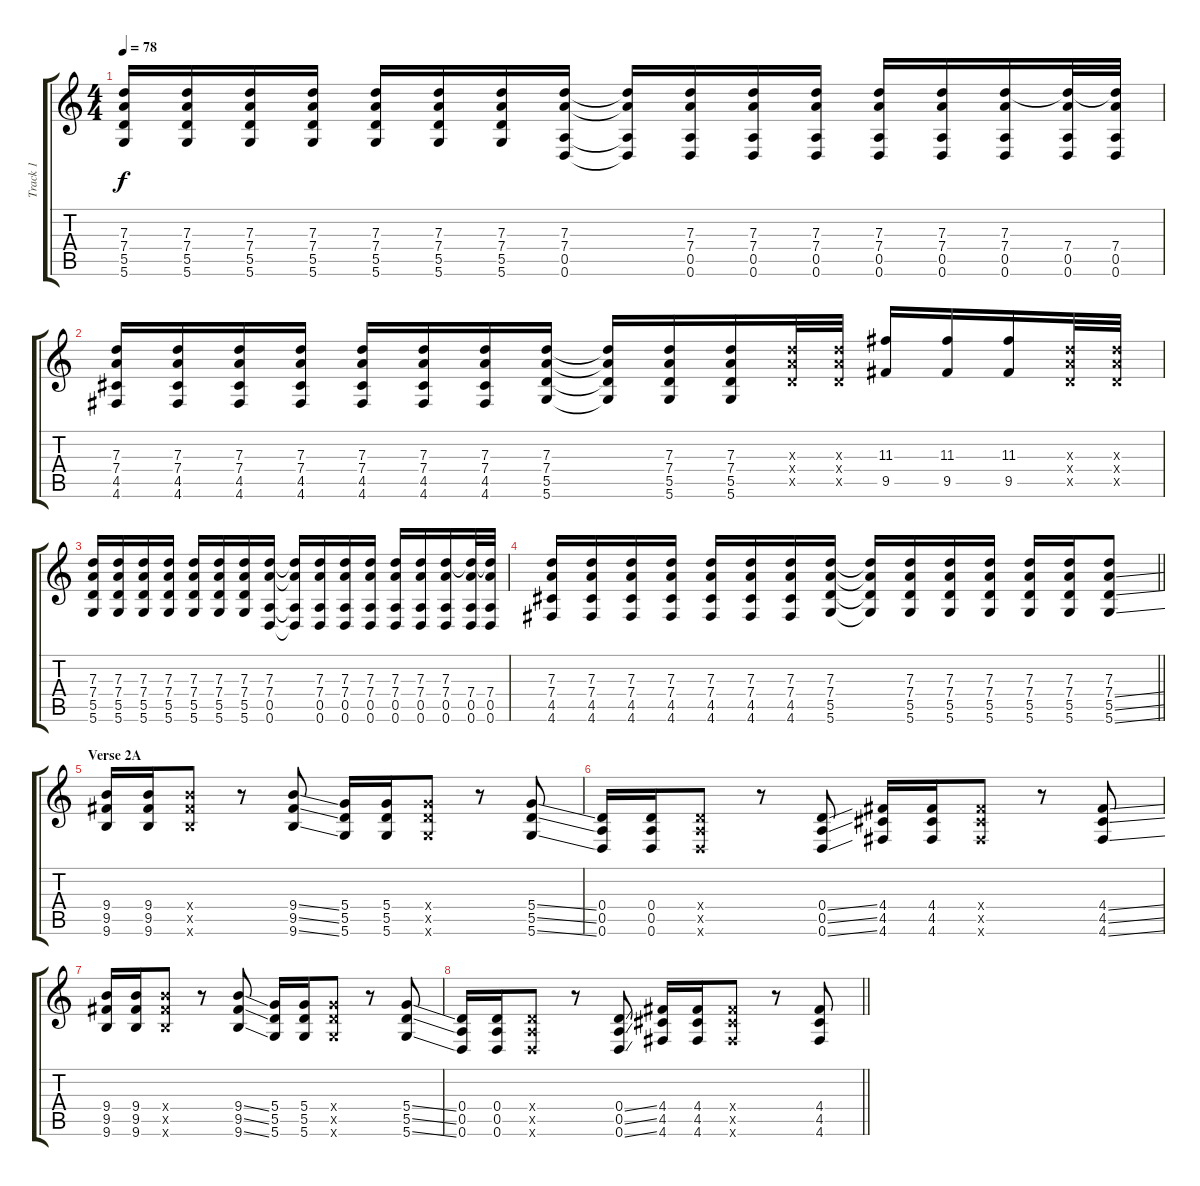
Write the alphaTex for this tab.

\track ("Track 1" "Track 1") {instrument acousticguitarsteel}
\staff {score tabs}
\tuning (E4 B3 G3 D3 A2 D2) {hide}
\ts (4 4)
\tempo 78
\clef g2
\ks c
(7.3 7.4 5.5 5.6).16{dy f} (7.3 7.4 5.5 5.6).16 (7.3 7.4 5.5 5.6).16 (7.3 7.4 5.5 5.6).16 (7.3 7.4 5.5 5.6).16 (7.3 7.4 5.5 5.6).16 (7.3 7.4 5.5 5.6).16 (7.3 7.4 0.5 0.6).16 (7.3{t} 7.4{t} 0.5{t} 0.6{t}).16 (7.3 7.4 0.5 0.6).16 (7.3 7.4 0.5 0.6).16 (7.3 7.4 0.5 0.6).16 (7.3 7.4 0.5 0.6).16 (7.3 7.4 0.5 0.6).16 (7.3 7.4 0.5 0.6).16 (7.3{t} 7.4 0.5 0.6).32 (7.3{t} 7.4 0.5 0.6).32 |
(7.3 7.4 4.5 4.6).16 (7.3 7.4 4.5 4.6).16 (7.3 7.4 4.5 4.6).16 (7.3 7.4 4.5 4.6).16 (7.3 7.4 4.5 4.6).16 (7.3 7.4 4.5 4.6).16 (7.3 7.4 4.5 4.6).16 (7.3 7.4 5.5 5.6).16 (7.3{t} 7.4{t} 5.5{t} 5.6{t}).16 (7.3 7.4 5.5 5.6).16 (7.3 7.4 5.5 5.6).16 (7.3{x} 7.4{x} 5.5{x}).32 (7.3{x} 7.4{x} 5.5{x}).32 (11.3 9.5).16 (11.3 9.5).16 (11.3 9.5).16 (7.3{x} 7.4{x} 5.5{x}).32 (7.3{x} 7.4{x} 5.5{x}).32 |
(7.3 7.4 5.5 5.6).16 (7.3 7.4 5.5 5.6).16 (7.3 7.4 5.5 5.6).16 (7.3 7.4 5.5 5.6).16 (7.3 7.4 5.5 5.6).16 (7.3 7.4 5.5 5.6).16 (7.3 7.4 5.5 5.6).16 (7.3 7.4 0.5 0.6).16 (7.3{t} 7.4{t} 0.5{t} 0.6{t}).16 (7.3 7.4 0.5 0.6).16 (7.3 7.4 0.5 0.6).16 (7.3 7.4 0.5 0.6).16 (7.3 7.4 0.5 0.6).16 (7.3 7.4 0.5 0.6).16 (7.3 7.4 0.5 0.6).16 (7.3{t} 7.4 0.5 0.6).32 (7.3{t} 7.4 0.5 0.6).32 |
\barLineRight lightlight
(7.3 7.4 4.5 4.6).16 (7.3 7.4 4.5 4.6).16 (7.3 7.4 4.5 4.6).16 (7.3 7.4 4.5 4.6).16 (7.3 7.4 4.5 4.6).16 (7.3 7.4 4.5 4.6).16 (7.3 7.4 4.5 4.6).16 (7.3 7.4 5.5 5.6).16 (7.3{t} 7.4{t} 5.5{t} 5.6{t}).16 (7.3 7.4 5.5 5.6).16 (7.3 7.4 5.5 5.6).16 (7.3 7.4 5.5 5.6).16 (7.3 7.4 5.5 5.6).16 (7.3 7.4 5.5 5.6).16 (7.3 7.4{ss} 5.5{ss} 5.6{ss}).8 |
\section ("" "Verse 2A")
(9.4 9.5 9.6).16 (9.4 9.5 9.6).16 (9.4{x} 9.5{x} 9.6{x}).8 r.8 (9.4{ss} 9.5{ss} 9.6{ss}).8 (5.4 5.5 5.6).16 (5.4 5.5 5.6).16 (5.4{x} 5.5{x} 5.6{x}).8 r.8 (5.4{ss} 5.5{ss} 5.6{ss}).8 |
(0.4 0.5 0.6).16 (0.4 0.5 0.6).16 (0.4{x} 0.5{x} 0.6{x}).8 r.8 (0.4{ss} 0.5{ss} 0.6{ss}).8 (4.4 4.5 4.6).16 (4.4 4.5 4.6).16 (4.4{x} 4.5{x} 4.6{x}).8 r.8 (4.4{ss} 4.5{ss} 4.6{ss}).8 |
(9.4 9.5 9.6).16 (9.4 9.5 9.6).16 (9.4{x} 9.5{x} 9.6{x}).8 r.8 (9.4{ss} 9.5{ss} 9.6{ss}).8 (5.4 5.5 5.6).16 (5.4 5.5 5.6).16 (5.4{x} 5.5{x} 5.6{x}).8 r.8 (5.4{ss} 5.5{ss} 5.6{ss}).8 |
\barLineRight lightlight
(0.4 0.5 0.6).16 (0.4 0.5 0.6).16 (0.4{x} 0.5{x} 0.6{x}).8 r.8 (0.4{ss} 0.5{ss} 0.6{ss}).8 (4.4 4.5 4.6).16 (4.4 4.5 4.6).16 (4.4{x} 4.5{x} 4.6{x}).8 r.8 (4.4 4.5 4.6).8
